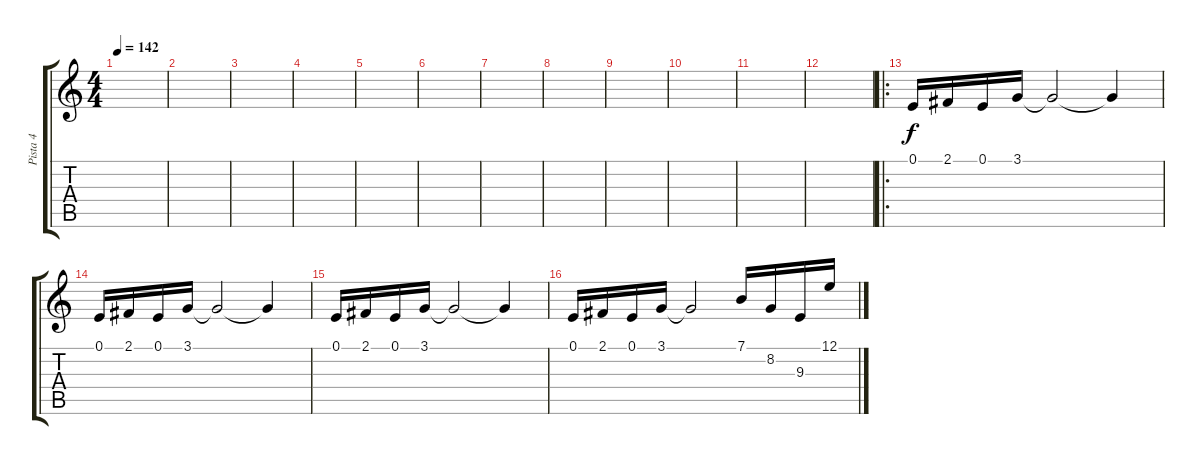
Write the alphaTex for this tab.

\track ("Pista 4" "Pista 4") {instrument steeldrums}
\staff {score tabs}
\tuning (E4 B3 G3 D3 A2 E2) {hide}
\ts (4 4)
\tempo 142
\clef g2
\ks c
|
|
|
|
|
|
|
|
|
|
|
|
\ro
0.1.16 2.1.16 0.1.16 3.1.16 3.1{t}.2 3.1{t}.4 |
0.1.16 2.1.16 0.1.16 3.1.16 3.1{t}.2 3.1{t}.4 |
0.1.16 2.1.16 0.1.16 3.1.16 3.1{t}.2 3.1{t}.4 |
0.1.16 2.1.16 0.1.16 3.1.16 3.1{t}.2 7.1.16 8.2.16 9.3.16 12.1.16
